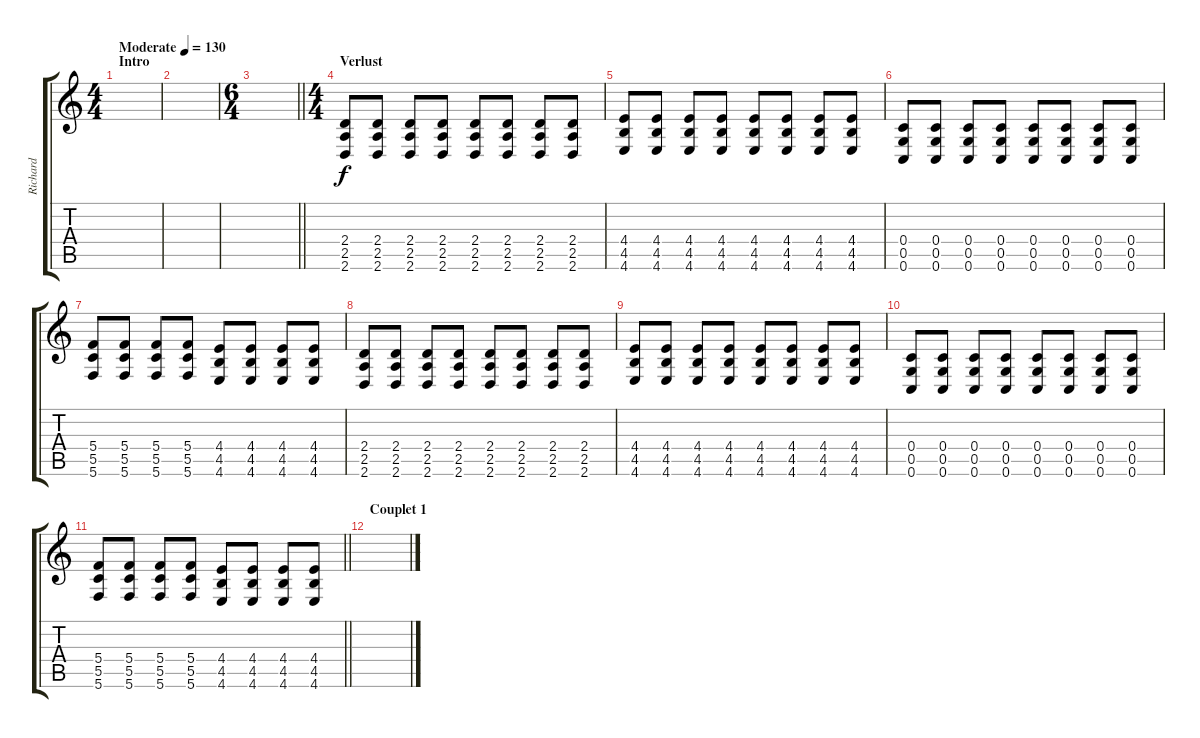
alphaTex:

\track ("Richard" "Richard") {instrument distortionguitar}
\staff {score tabs}
\tuning (D4 A3 F3 C3 G2 C2) {hide}
\ts (4 4)
\section ("" "Intro")
\tempo (130 "Moderate")
\clef g2
\ks c
|
|
\ts (6 4)
\barLineRight lightlight
|
\ts (4 4)
\section ("" "Verlust")
(2.4 2.5 2.6).8 (2.4 2.5 2.6).8 (2.4 2.5 2.6).8 (2.4 2.5 2.6).8 (2.4 2.5 2.6).8 (2.4 2.5 2.6).8 (2.4 2.5 2.6).8 (2.4 2.5 2.6).8 |
(4.4 4.5 4.6).8 (4.4 4.5 4.6).8 (4.4 4.5 4.6).8 (4.4 4.5 4.6).8 (4.4 4.5 4.6).8 (4.4 4.5 4.6).8 (4.4 4.5 4.6).8 (4.4 4.5 4.6).8 |
(0.4 0.5 0.6).8 (0.4 0.5 0.6).8 (0.4 0.5 0.6).8 (0.4 0.5 0.6).8 (0.4 0.5 0.6).8 (0.4 0.5 0.6).8 (0.4 0.5 0.6).8 (0.4 0.5 0.6).8 |
(5.4 5.5 5.6).8 (5.4 5.5 5.6).8 (5.4 5.5 5.6).8 (5.4 5.5 5.6).8 (4.4 4.5 4.6).8 (4.4 4.5 4.6).8 (4.4 4.5 4.6).8 (4.4 4.5 4.6).8 |
(2.4 2.5 2.6).8 (2.4 2.5 2.6).8 (2.4 2.5 2.6).8 (2.4 2.5 2.6).8 (2.4 2.5 2.6).8 (2.4 2.5 2.6).8 (2.4 2.5 2.6).8 (2.4 2.5 2.6).8 |
(4.4 4.5 4.6).8 (4.4 4.5 4.6).8 (4.4 4.5 4.6).8 (4.4 4.5 4.6).8 (4.4 4.5 4.6).8 (4.4 4.5 4.6).8 (4.4 4.5 4.6).8 (4.4 4.5 4.6).8 |
(0.4 0.5 0.6).8 (0.4 0.5 0.6).8 (0.4 0.5 0.6).8 (0.4 0.5 0.6).8 (0.4 0.5 0.6).8 (0.4 0.5 0.6).8 (0.4 0.5 0.6).8 (0.4 0.5 0.6).8 |
\barLineRight lightlight
(5.4 5.5 5.6).8 (5.4 5.5 5.6).8 (5.4 5.5 5.6).8 (5.4 5.5 5.6).8 (4.4 4.5 4.6).8 (4.4 4.5 4.6).8 (4.4 4.5 4.6).8 (4.4 4.5 4.6).8 |
\section ("" "Couplet 1")
